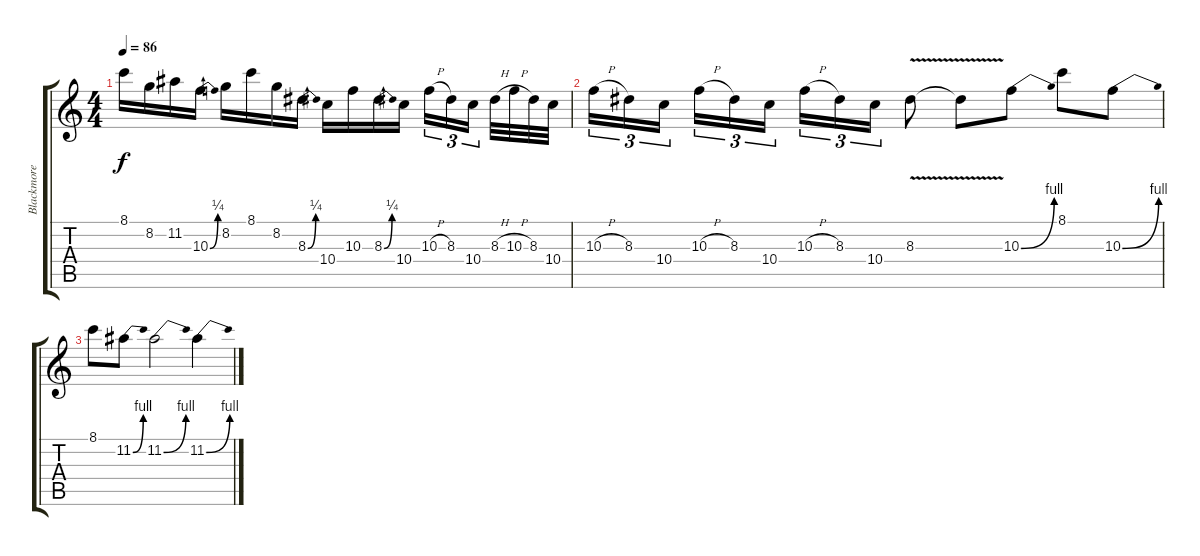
\track ("Blackmore solo" "Blackmore ") {instrument overdrivenguitar}
\staff {score tabs}
\tuning (E4 B3 G3 D3 A2 E2) {hide}
\ts (4 4)
\tempo 86
\clef g2
\ks c
8.1.16{dy f volume 11} 8.2.16 11.2.16 10.3{be (bend 0 0 60 1)}.16 8.2.16 8.1.16 8.2.16 8.3{be (bend 0 0 60 1)}.16 10.4.16 10.3.16 8.3{be (bend 0 0 60 1)}.16 10.4.16 10.3{h}.16{tu (3 2)} 8.3.16{tu (3 2)} 10.4.16{tu (3 2) beam splitsecondary} 8.3{h}.32 10.3{h}.32 8.3.32 10.4.32 |
10.3{h}.16{tu (3 2) volume 5} 8.3.16{tu (3 2)} 10.4.16{tu (3 2) beam splitsecondary} 10.3{h}.16{tu (3 2)} 8.3.16{tu (3 2)} 10.4.16{tu (3 2)} 10.3{h}.16{tu (3 2)} 8.3.16{tu (3 2)} 10.4.16{tu (3 2)} 8.3{v}.8 8.3{t}.8 10.3{be (bend 0 0 60 4)}.8 8.1.8 10.3{be (bend 0 0 60 4)}.8 |
8.1.8{volume 0} 11.2{be (bend 0 0 60 4)}.8 11.2{be (bend 0 0 60 4)}.2 11.2{be (bend 0 0 60 4)}.4
